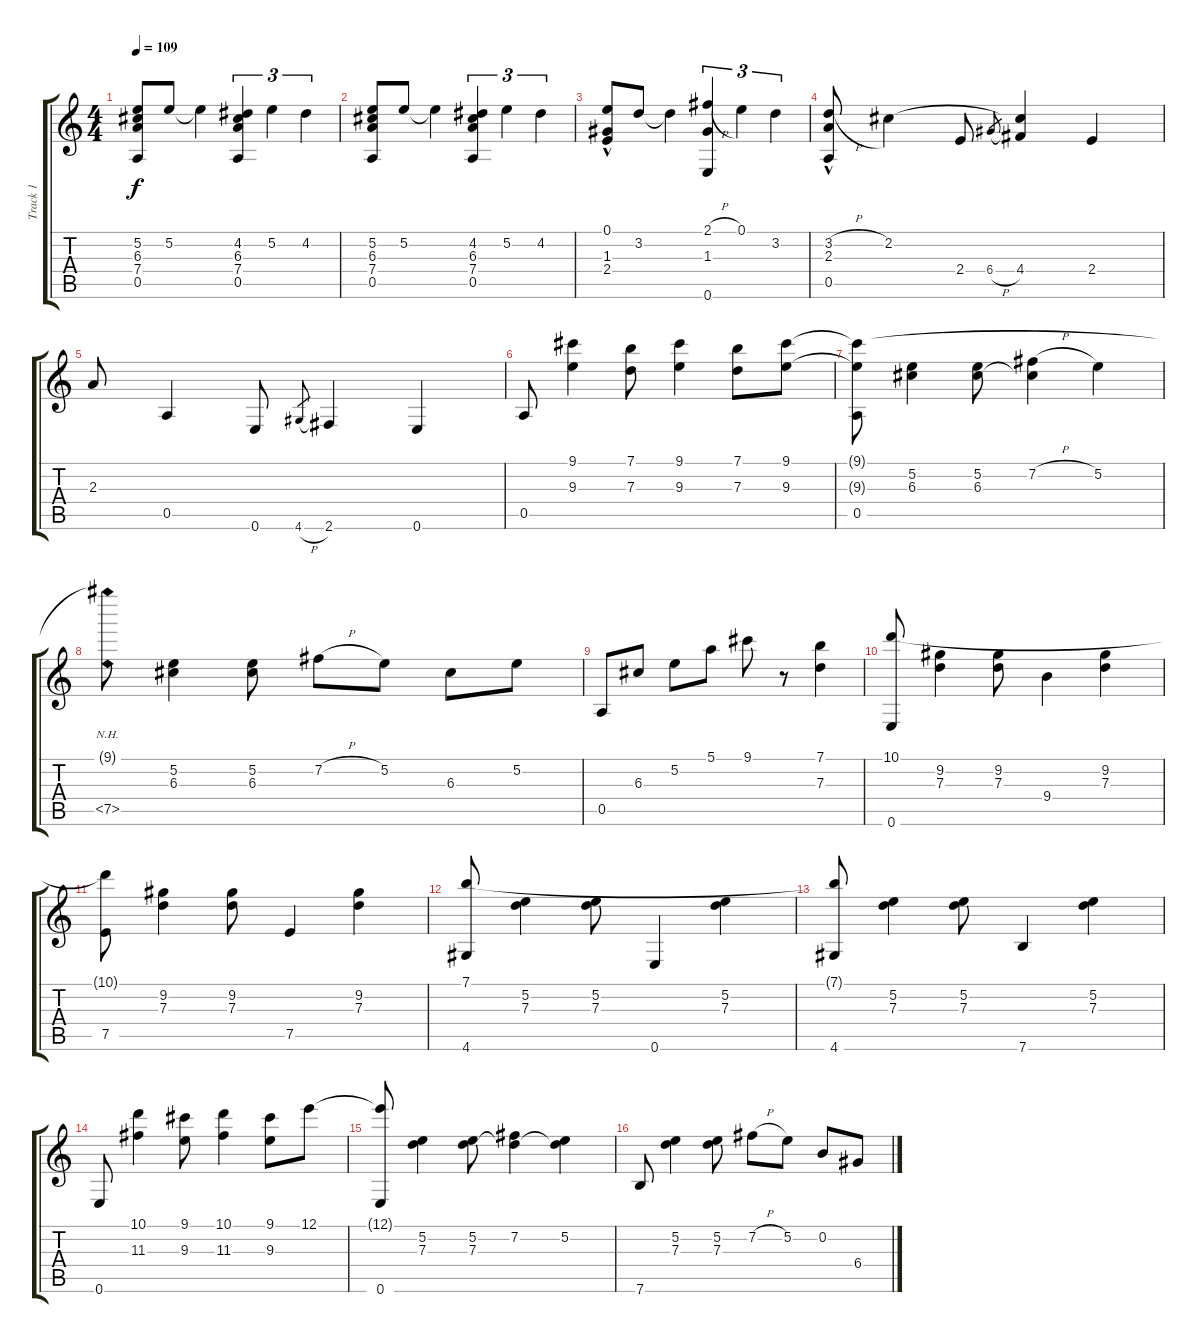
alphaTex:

\track ("Track 1" "Track 1") {instrument acousticguitarnylon}
\staff {score tabs}
\tuning (E4 B3 G3 D3 A2 E2) {hide}
\ts (4 4)
\tempo 109
\clef g2
\ks c
(5.2 6.3 7.4 0.5).8{dy f} 5.2.8 5.2{t}.4 (4.2 6.3 7.4 0.5).4{tu (3 2)} 5.2.4{tu (3 2)} 4.2.4{tu (3 2)} |
(5.2 6.3 7.4 0.5).8 5.2.8 5.2{t}.4 (4.2 6.3 7.4 0.5).4{tu (3 2)} 5.2.4{tu (3 2)} 4.2.4{tu (3 2)} |
(0.1 1.3 2.4{hac}).8 3.2.8 3.2{t}.4 (2.1{h} 1.3 0.6).4{tu (3 2)} 0.1.4{tu (3 2)} 3.2.4{tu (3 2)} |
(3.2{h} 2.3{hac} 0.5).8 2.2.4 2.4.8 6.4{h}.8{gr} (2.2{t} 4.4).4 2.4.4 |
2.3.8 0.5.4 0.6.8 4.6{h}.8{gr} 2.6.4 0.6.4 |
0.5.8 (9.1 9.3).4 (7.1 7.3).8 (9.1 9.3).4 (7.1 7.3).8 (9.1 9.3).8 |
(9.1{t} 9.3{t} 0.5).8 (5.2 6.3).4 (5.2 6.3).8 (7.2{h} 6.3{t}).4 5.2.4 |
(9.1{nh t} 7.5{nh}).8 (5.2 6.3).4 (5.2 6.3).8 7.2{h}.8 5.2.8 6.3.8 5.2.8 |
0.5.8 6.3.8 5.2.8 5.1.8 9.1.8 r.8 (7.1 7.3).4 |
(10.1 0.6).8 (9.2 7.3).4 (9.2 7.3).8 9.4.4 (9.2 7.3).4 |
(10.1{t} 7.5).8 (9.2 7.3).4 (9.2 7.3).8 7.5.4 (9.2 7.3).4 |
(7.1 4.6).8 (5.2 7.3).4 (5.2 7.3).8 0.6.4 (5.2 7.3).4 |
(7.1{t} 4.6).8 (5.2 7.3).4 (5.2 7.3).8 7.6.4 (5.2 7.3).4 |
0.6.8 (10.1 11.3).4 (9.1 9.3).8 (10.1 11.3).4 (9.1 9.3).8 12.1.8 |
(12.1{t} 0.6).8 (5.2 7.3).4 (5.2 7.3).8 (7.2 7.3{t}).4 (5.2 7.3{t}).4 |
7.6.8 (5.2 7.3).4 (5.2 7.3).8 7.2{h}.8 5.2.8 0.2.8 6.4.8
